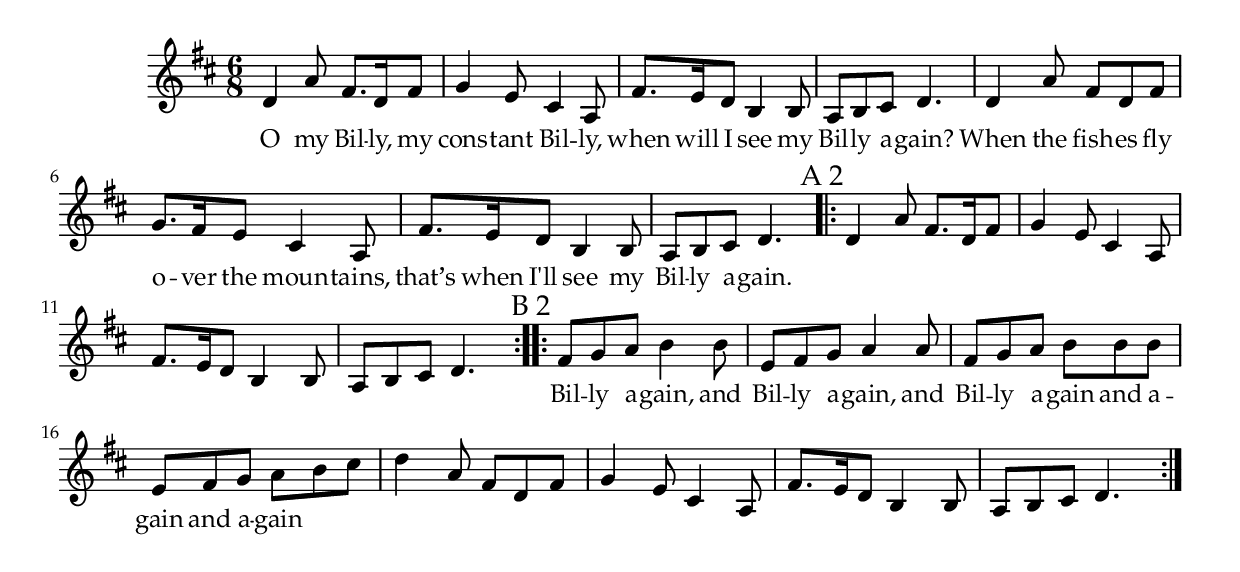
\include "includes/header.ly"
\score {

<<
\context Voice = voiceone {
\include "includes/staffheader.ly"
\key d \major \time 6/8
d'4 a'8 fis'8. d'16 fis'8 | g'4 e'8 cis'4 a8 | fis'8. e'16 d'8 b4 b8 | a8 b8 cis'8 d'4. |
d'4 a'8 fis'8 d'8 fis'8  | g'8. fis'16 e'8 cis'4 a8 | fis'8. e'16 d'8 b4 b8 | a8 b8 cis'8 d'4. |

\mark "A 2"
\repeat volta 2 {
d'4 a'8 fis'8. d'16 fis'8 | g'4 e'8 cis'4 a8 | fis'8. e'16 d'8 b4 b8 | a8 b8 cis'8 d'4. |
}


\repeat volta 2 {
\mark "B 2"
fis'8 g'8 a'8 b'4 b'8 | e'8 fis'8 g'8 a'4 a'8 |
fis'8 g'8 a'8  b'8 b'8 b'8 | e'8 fis'8 g'8 a'8 b'8 cis''8 |
d''4 a'8 fis'8 d'8 fis'8 | g'4 e'8 cis'4 a8 |
fis'8. e'16 d'8 b4 b8 | a8 b8 cis'8 d'4.
}
}

\lyricsto voiceone \new Lyrics \lyricmode { 
\include "includes/staffheader.ly"
O my Bil -- ly, my cons -- tant Bil -- ly,
when will I see my Bil -- ly a -- gain? 
When the fish -- es fly o -- ver the moun -- tains, 
thatʼs when I'll see my Bil -- ly a -- gain.
\skip 1 \skip 1 \skip 1 \skip 1 \skip 1 \skip 1 \skip 1 \skip 1
\skip 1 \skip 1 \skip 1 \skip 1 \skip 1 \skip 1 \skip 1 \skip 1
\skip 1 \skip 1
Bil -- ly a -- gain, and Bil -- ly a -- gain,
and Bil -- ly a -- gain and a -- gain and a -- gain
}
>>

} % score
